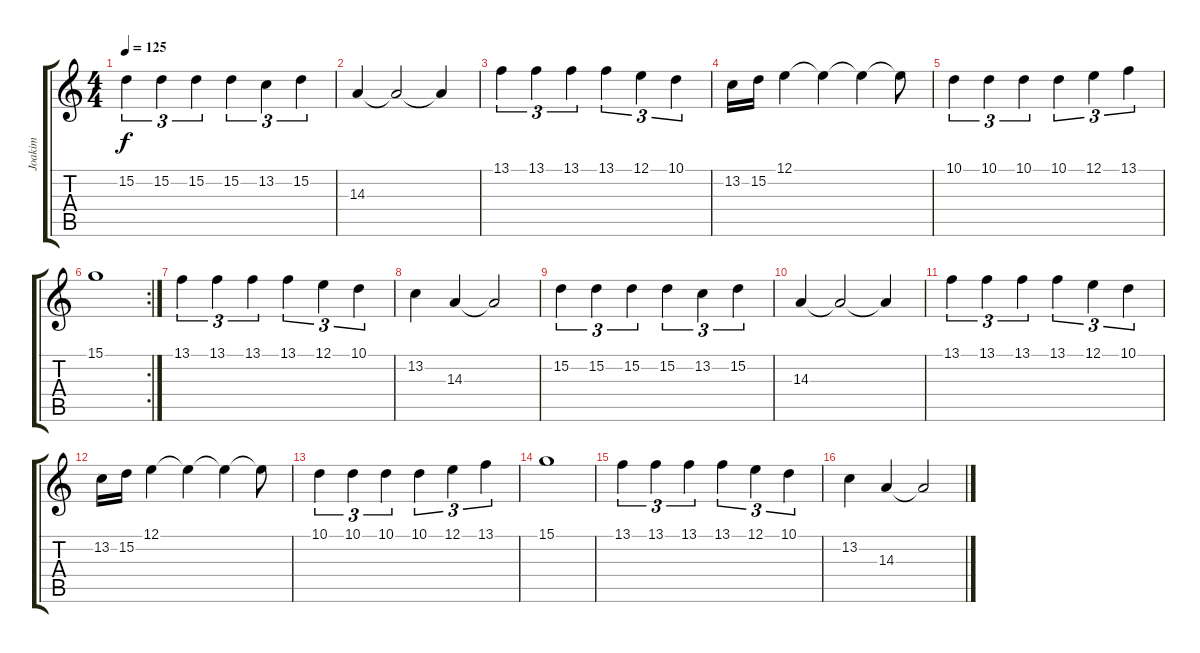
\track ("Joakim" "Joakim") {instrument clarinet}
\staff {score tabs}
\tuning (E4 B3 G3 D3 A2 E2) {hide}
\ts (4 4)
\tempo 125
\clef g2
\ks c
15.2.4{tu (3 2) dy f} 15.2.4{tu (3 2)} 15.2.4{tu (3 2)} 15.2.4{tu (3 2)} 13.2.4{tu (3 2)} 15.2.4{tu (3 2)} |
14.3.4 14.3{t}.2 14.3{t}.4 |
13.1.4{tu (3 2)} 13.1.4{tu (3 2)} 13.1.4{tu (3 2)} 13.1.4{tu (3 2)} 12.1.4{tu (3 2)} 10.1.4{tu (3 2)} |
13.2.16 15.2.16 12.1.4 12.1{t}.4 12.1{t}.4 12.1{t}.8 |
10.1.4{tu (3 2)} 10.1.4{tu (3 2)} 10.1.4{tu (3 2)} 10.1.4{tu (3 2)} 12.1.4{tu (3 2)} 13.1.4{tu (3 2)} |
\rc 2
15.1.1 |
13.1.4{tu (3 2)} 13.1.4{tu (3 2)} 13.1.4{tu (3 2)} 13.1.4{tu (3 2)} 12.1.4{tu (3 2)} 10.1.4{tu (3 2)} |
13.2.4 14.3.4 14.3{t}.2 |
15.2.4{tu (3 2)} 15.2.4{tu (3 2)} 15.2.4{tu (3 2)} 15.2.4{tu (3 2)} 13.2.4{tu (3 2)} 15.2.4{tu (3 2)} |
14.3.4 14.3{t}.2 14.3{t}.4 |
13.1.4{tu (3 2)} 13.1.4{tu (3 2)} 13.1.4{tu (3 2)} 13.1.4{tu (3 2)} 12.1.4{tu (3 2)} 10.1.4{tu (3 2)} |
13.2.16 15.2.16 12.1.4 12.1{t}.4 12.1{t}.4 12.1{t}.8 |
10.1.4{tu (3 2)} 10.1.4{tu (3 2)} 10.1.4{tu (3 2)} 10.1.4{tu (3 2)} 12.1.4{tu (3 2)} 13.1.4{tu (3 2)} |
15.1.1 |
13.1.4{tu (3 2)} 13.1.4{tu (3 2)} 13.1.4{tu (3 2)} 13.1.4{tu (3 2)} 12.1.4{tu (3 2)} 10.1.4{tu (3 2)} |
13.2.4 14.3.4 14.3{t}.2
